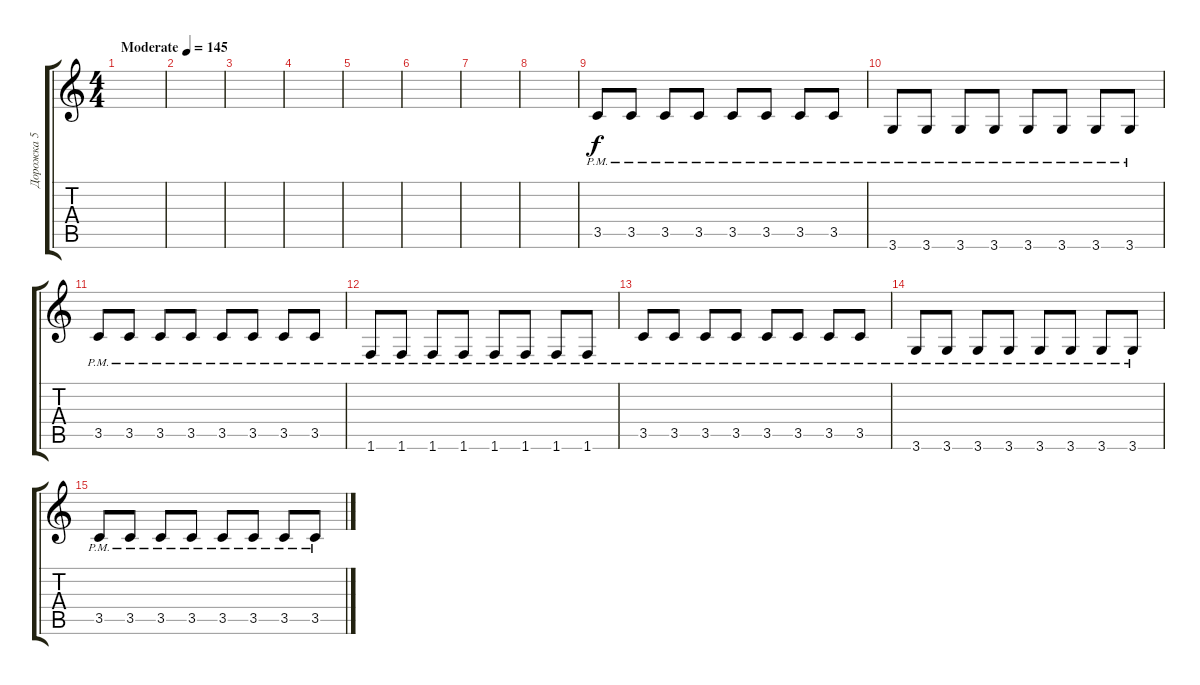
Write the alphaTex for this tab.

\track ("Дорожка 5" "Дорожка 5") {instrument electricguitarmuted}
\staff {score tabs}
\tuning (E4 B3 G3 D3 A2 E2) {hide}
\ts (4 4)
\tempo (145 "Moderate")
\clef g2
\ks c
|
|
|
|
|
|
|
|
3.5{pm}.8 3.5{pm}.8 3.5{pm}.8 3.5{pm}.8 3.5{pm}.8 3.5{pm}.8 3.5{pm}.8 3.5{pm}.8 |
3.6{pm}.8 3.6{pm}.8 3.6{pm}.8 3.6{pm}.8 3.6{pm}.8 3.6{pm}.8 3.6{pm}.8 3.6{pm}.8 |
3.5{pm}.8 3.5{pm}.8 3.5{pm}.8 3.5{pm}.8 3.5{pm}.8 3.5{pm}.8 3.5{pm}.8 3.5{pm}.8 |
1.6{pm}.8 1.6{pm}.8 1.6{pm}.8 1.6{pm}.8 1.6{pm}.8 1.6{pm}.8 1.6{pm}.8 1.6{pm}.8 |
3.5{pm}.8 3.5{pm}.8 3.5{pm}.8 3.5{pm}.8 3.5{pm}.8 3.5{pm}.8 3.5{pm}.8 3.5{pm}.8 |
3.6{pm}.8 3.6{pm}.8 3.6{pm}.8 3.6{pm}.8 3.6{pm}.8 3.6{pm}.8 3.6{pm}.8 3.6{pm}.8 |
3.5{pm}.8 3.5{pm}.8 3.5{pm}.8 3.5{pm}.8 3.5{pm}.8 3.5{pm}.8 3.5{pm}.8 3.5{pm}.8
